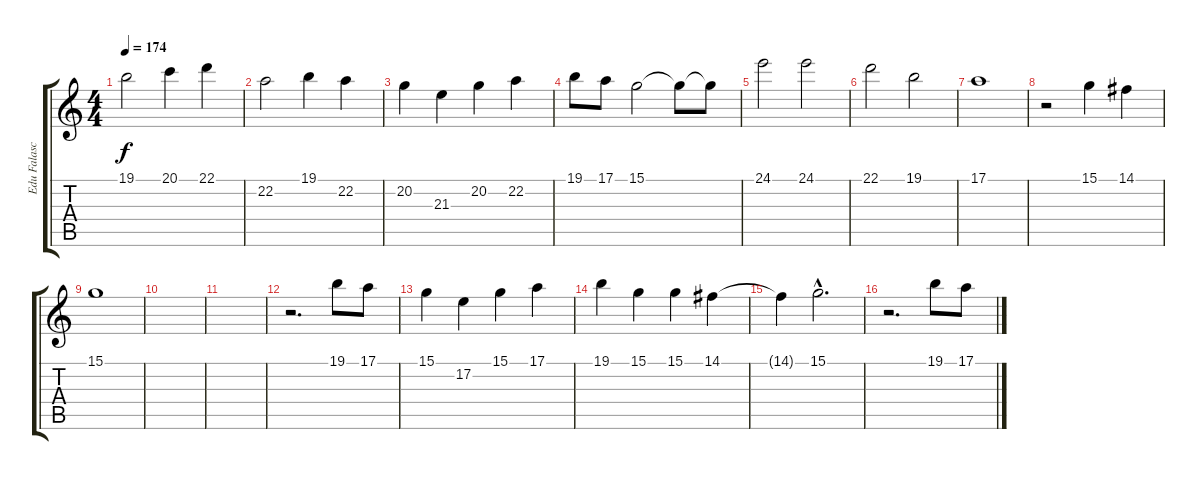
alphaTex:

\track ("Edu Falaschi" "Edu Falasc") {instrument pad4choir}
\staff {score tabs}
\tuning (E4 B3 G3 D3 A2 E2) {hide}
\ts (4 4)
\tempo 174
\clef g2
\ks c
19.1.2{dy f} 20.1.4 22.1.4 |
22.2.2 19.1.4 22.2.4 |
20.2.4 21.3.4 20.2.4 22.2.4 |
19.1.8 17.1.8 15.1.2 15.1{t}.8 15.1{t}.8 |
24.1.2 24.1.2 |
22.1.2 19.1.2 |
17.1.1 |
r.2 15.1.4 14.1.4 |
15.1.1 |
|
|
r.2{d} 19.1.8 17.1.8 |
15.1.4 17.2.4 15.1.4 17.1.4 |
19.1.4 15.1.4 15.1.4 14.1.4 |
14.1{t}.4 15.1{hac}.2{d} |
r.2{d} 19.1.8 17.1.8
